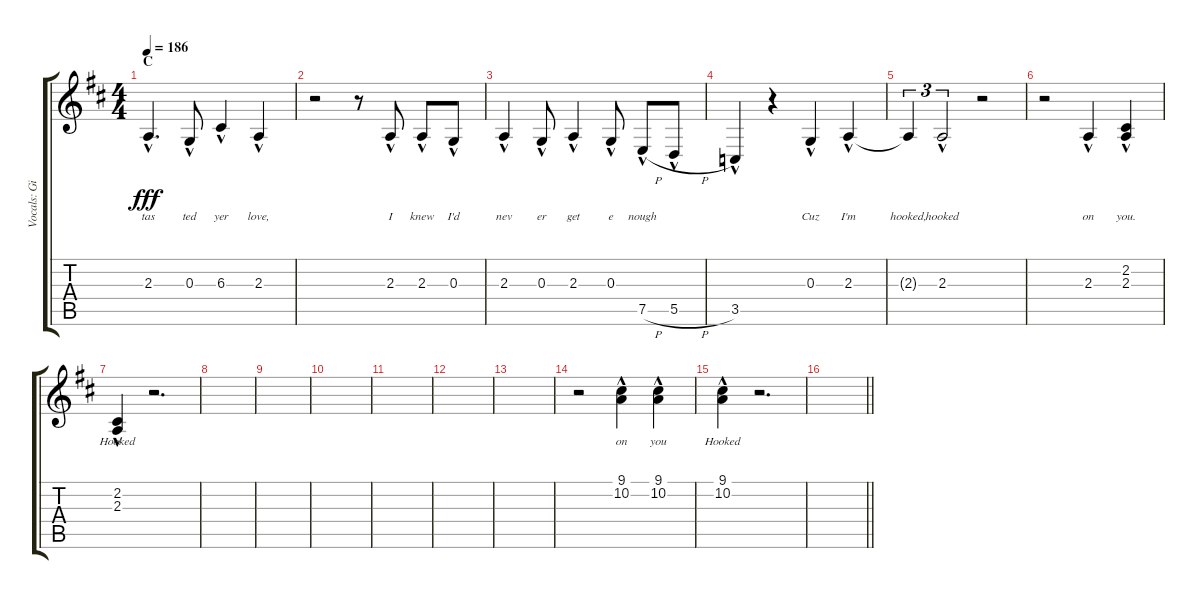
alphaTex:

\track ("Vocals: Gil" "Vocals: Gi") {instrument lead8bassandlead}
\staff {score tabs}
\tuning (E4 B3 G3 D3 A2 E2) {hide}
\ts (4 4)
\section ("" "C")
\tempo 186
\clef g2
\ks d
2.3{hac}.4{d lyrics (0 "tas") lyrics (1 "") lyrics (2 "") lyrics (3 "") lyrics (4 "") dy fff} 0.3{hac}.8{lyrics (0 "ted") lyrics (1 "") lyrics (2 "") lyrics (3 "") lyrics (4 "")} 6.3{hac}.4{lyrics (0 "yer") lyrics (1 "") lyrics (2 "") lyrics (3 "") lyrics (4 "")} 2.3{hac}.4{lyrics (0 "love,") lyrics (1 "") lyrics (2 "") lyrics (3 "") lyrics (4 "")} |
r.2 r.8 2.3{hac}.8{lyrics (0 "I") lyrics (1 "") lyrics (2 "") lyrics (3 "") lyrics (4 "")} 2.3{hac}.8{lyrics (0 "knew") lyrics (1 "") lyrics (2 "") lyrics (3 "") lyrics (4 "")} 0.3{hac}.8{lyrics (0 "I'd") lyrics (1 "") lyrics (2 "") lyrics (3 "") lyrics (4 "")} |
2.3{hac}.4{lyrics (0 "nev") lyrics (1 "") lyrics (2 "") lyrics (3 "") lyrics (4 "")} 0.3{hac}.8{lyrics (0 "er") lyrics (1 "") lyrics (2 "") lyrics (3 "") lyrics (4 "")} 2.3{hac}.4{lyrics (0 "get") lyrics (1 "") lyrics (2 "") lyrics (3 "") lyrics (4 "")} 0.3{hac}.8{lyrics (0 "e") lyrics (1 "") lyrics (2 "") lyrics (3 "") lyrics (4 "")} 7.5{h hac}.8{lyrics (0 "nough") lyrics (1 "") lyrics (2 "") lyrics (3 "") lyrics (4 "")} 5.5{h hac}.8{lyrics (0 "") lyrics (1 "") lyrics (2 "") lyrics (3 "") lyrics (4 "")} |
3.5{hac}.4{lyrics (0 "") lyrics (1 "") lyrics (2 "") lyrics (3 "") lyrics (4 "")} r.4 0.3{hac}.4{lyrics (0 "Cuz") lyrics (1 "") lyrics (2 "") lyrics (3 "") lyrics (4 "")} 2.3{hac}.4{lyrics (0 "I'm") lyrics (1 "") lyrics (2 "") lyrics (3 "") lyrics (4 "")} |
2.3{t}.4{tu (3 2) lyrics (0 "hooked,") lyrics (1 "") lyrics (2 "") lyrics (3 "") lyrics (4 "")} 2.3{hac}.2{tu (3 2) lyrics (0 "hooked") lyrics (1 "") lyrics (2 "") lyrics (3 "") lyrics (4 "")} r.2 |
r.2 2.3{hac}.4{lyrics (0 "on") lyrics (1 "") lyrics (2 "") lyrics (3 "") lyrics (4 "")} (2.2{hac} 2.3{hac}).4{lyrics (0 "you.") lyrics (1 "") lyrics (2 "") lyrics (3 "") lyrics (4 "")} |
(2.2{hac} 2.3{hac}).4{lyrics (0 "Hooked") lyrics (1 "") lyrics (2 "") lyrics (3 "") lyrics (4 "")} r.2{d} |
|
|
|
|
|
|
r.2 (9.1{hac} 10.2{hac}).4{lyrics (0 "on") lyrics (1 "") lyrics (2 "") lyrics (3 "") lyrics (4 "")} (9.1{hac} 10.2{hac}).4{lyrics (0 "you") lyrics (1 "") lyrics (2 "") lyrics (3 "") lyrics (4 "")} |
(9.1{hac} 10.2{hac}).4{lyrics (0 "Hooked") lyrics (1 "") lyrics (2 "") lyrics (3 "") lyrics (4 "")} r.2{d} |
\barLineRight lightlight
